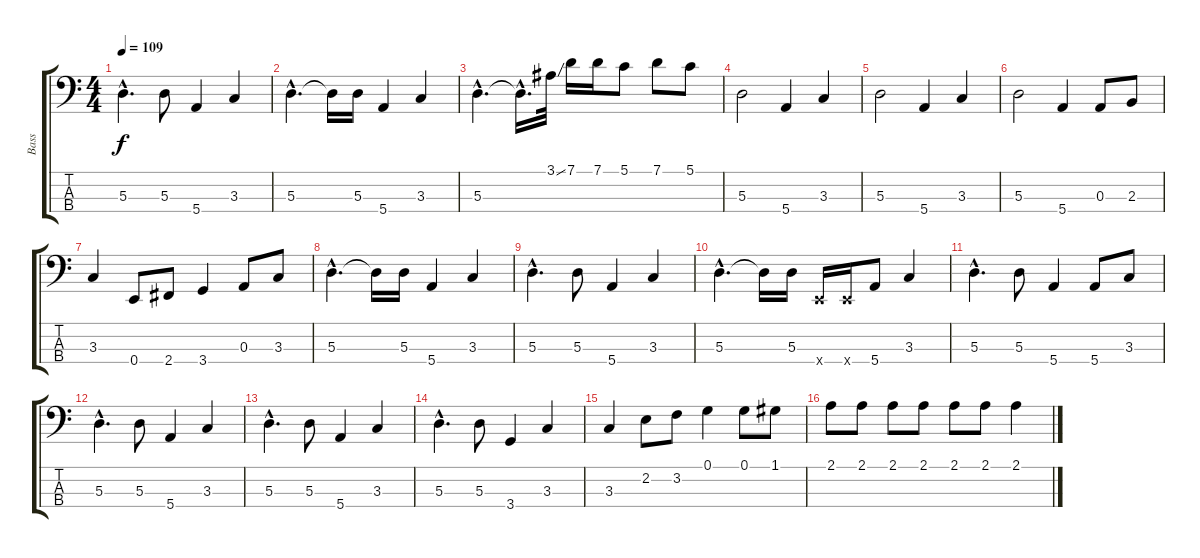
\track ("Bass" "Bass") {instrument electricbassfinger}
\staff {score tabs}
\tuning (G2 D2 A1 E1) {hide}
\ts (4 4)
\tempo 109
\clef f4
\ks c
5.3{hac}.4{d dy f} 5.3.8 5.4.4 3.3.4 |
5.3{hac}.4{d} 5.3{t}.16 5.3.16 5.4.4 3.3.4 |
5.3{hac}.4{d} 5.3{hac t}.16{d} 3.1{ss}.32 7.1.16 7.1.16 5.1.8 7.1.8 5.1.8 |
5.3.2 5.4.4 3.3.4 |
5.3.2 5.4.4 3.3.4 |
5.3.2 5.4.4 0.3.8 2.3.8 |
3.3.4 0.4.8 2.4.8 3.4.4 0.3.8 3.3.8 |
5.3{hac}.4{d} 5.3{t}.16 5.3.16 5.4.4 3.3.4 |
5.3{hac}.4{d} 5.3.8 5.4.4 3.3.4 |
5.3{hac}.4{d} 5.3{t}.16 5.3.16 0.4{x}.16 0.4{x}.16 5.4.8 3.3.4 |
5.3{hac}.4{d} 5.3.8 5.4.4 5.4.8 3.3.8 |
5.3{hac}.4{d} 5.3.8 5.4.4 3.3.4 |
5.3{hac}.4{d} 5.3.8 5.4.4 3.3.4 |
5.3{hac}.4{d} 5.3.8 3.4.4 3.3.4 |
3.3.4 2.2.8 3.2.8 0.1.4 0.1.8 1.1.8 |
2.1.8 2.1.8 2.1.8 2.1.8 2.1.8 2.1.8 2.1.4
